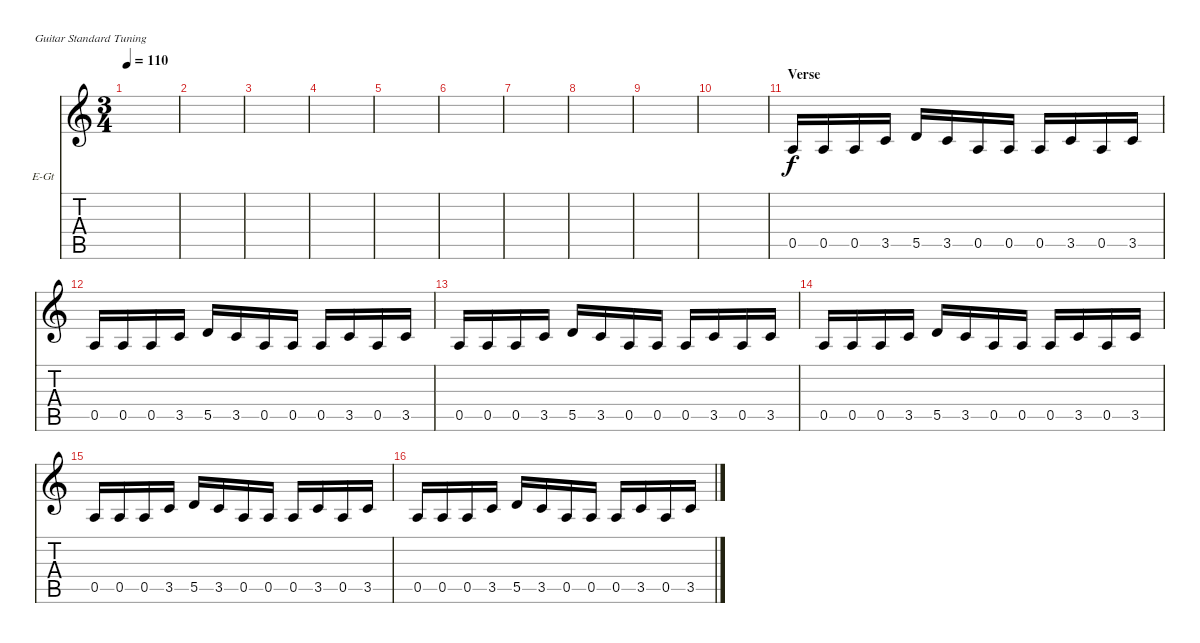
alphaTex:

\defaultSystemsLayout 4
\bracketExtendMode nobrackets
\firstSystemTrackNameOrientation horizontal
\otherSystemsTrackNameOrientation horizontal
\track ("Electric Guitar" "E-Gt") {instrument overdrivenguitar}
\staff {score tabs}
\tuning (E4 B3 G3 D3 A2 E2)
\ts (3 4)
\tempo 110
\clef g2
\ks c
|
|
|
|
|
|
|
|
|
|
\section ("" "Verse")
0.5.16 0.5.16 0.5.16 3.5.16 5.5.16 3.5.16 0.5.16 0.5.16 0.5.16 3.5.16 0.5.16 3.5.16 |
0.5.16 0.5.16 0.5.16 3.5.16 5.5.16 3.5.16 0.5.16 0.5.16 0.5.16 3.5.16 0.5.16 3.5.16 |
0.5.16 0.5.16 0.5.16 3.5.16 5.5.16 3.5.16 0.5.16 0.5.16 0.5.16 3.5.16 0.5.16 3.5.16 |
0.5.16 0.5.16 0.5.16 3.5.16 5.5.16 3.5.16 0.5.16 0.5.16 0.5.16 3.5.16 0.5.16 3.5.16 |
0.5.16 0.5.16 0.5.16 3.5.16 5.5.16 3.5.16 0.5.16 0.5.16 0.5.16 3.5.16 0.5.16 3.5.16 |
0.5.16 0.5.16 0.5.16 3.5.16 5.5.16 3.5.16 0.5.16 0.5.16 0.5.16 3.5.16 0.5.16 3.5.16
